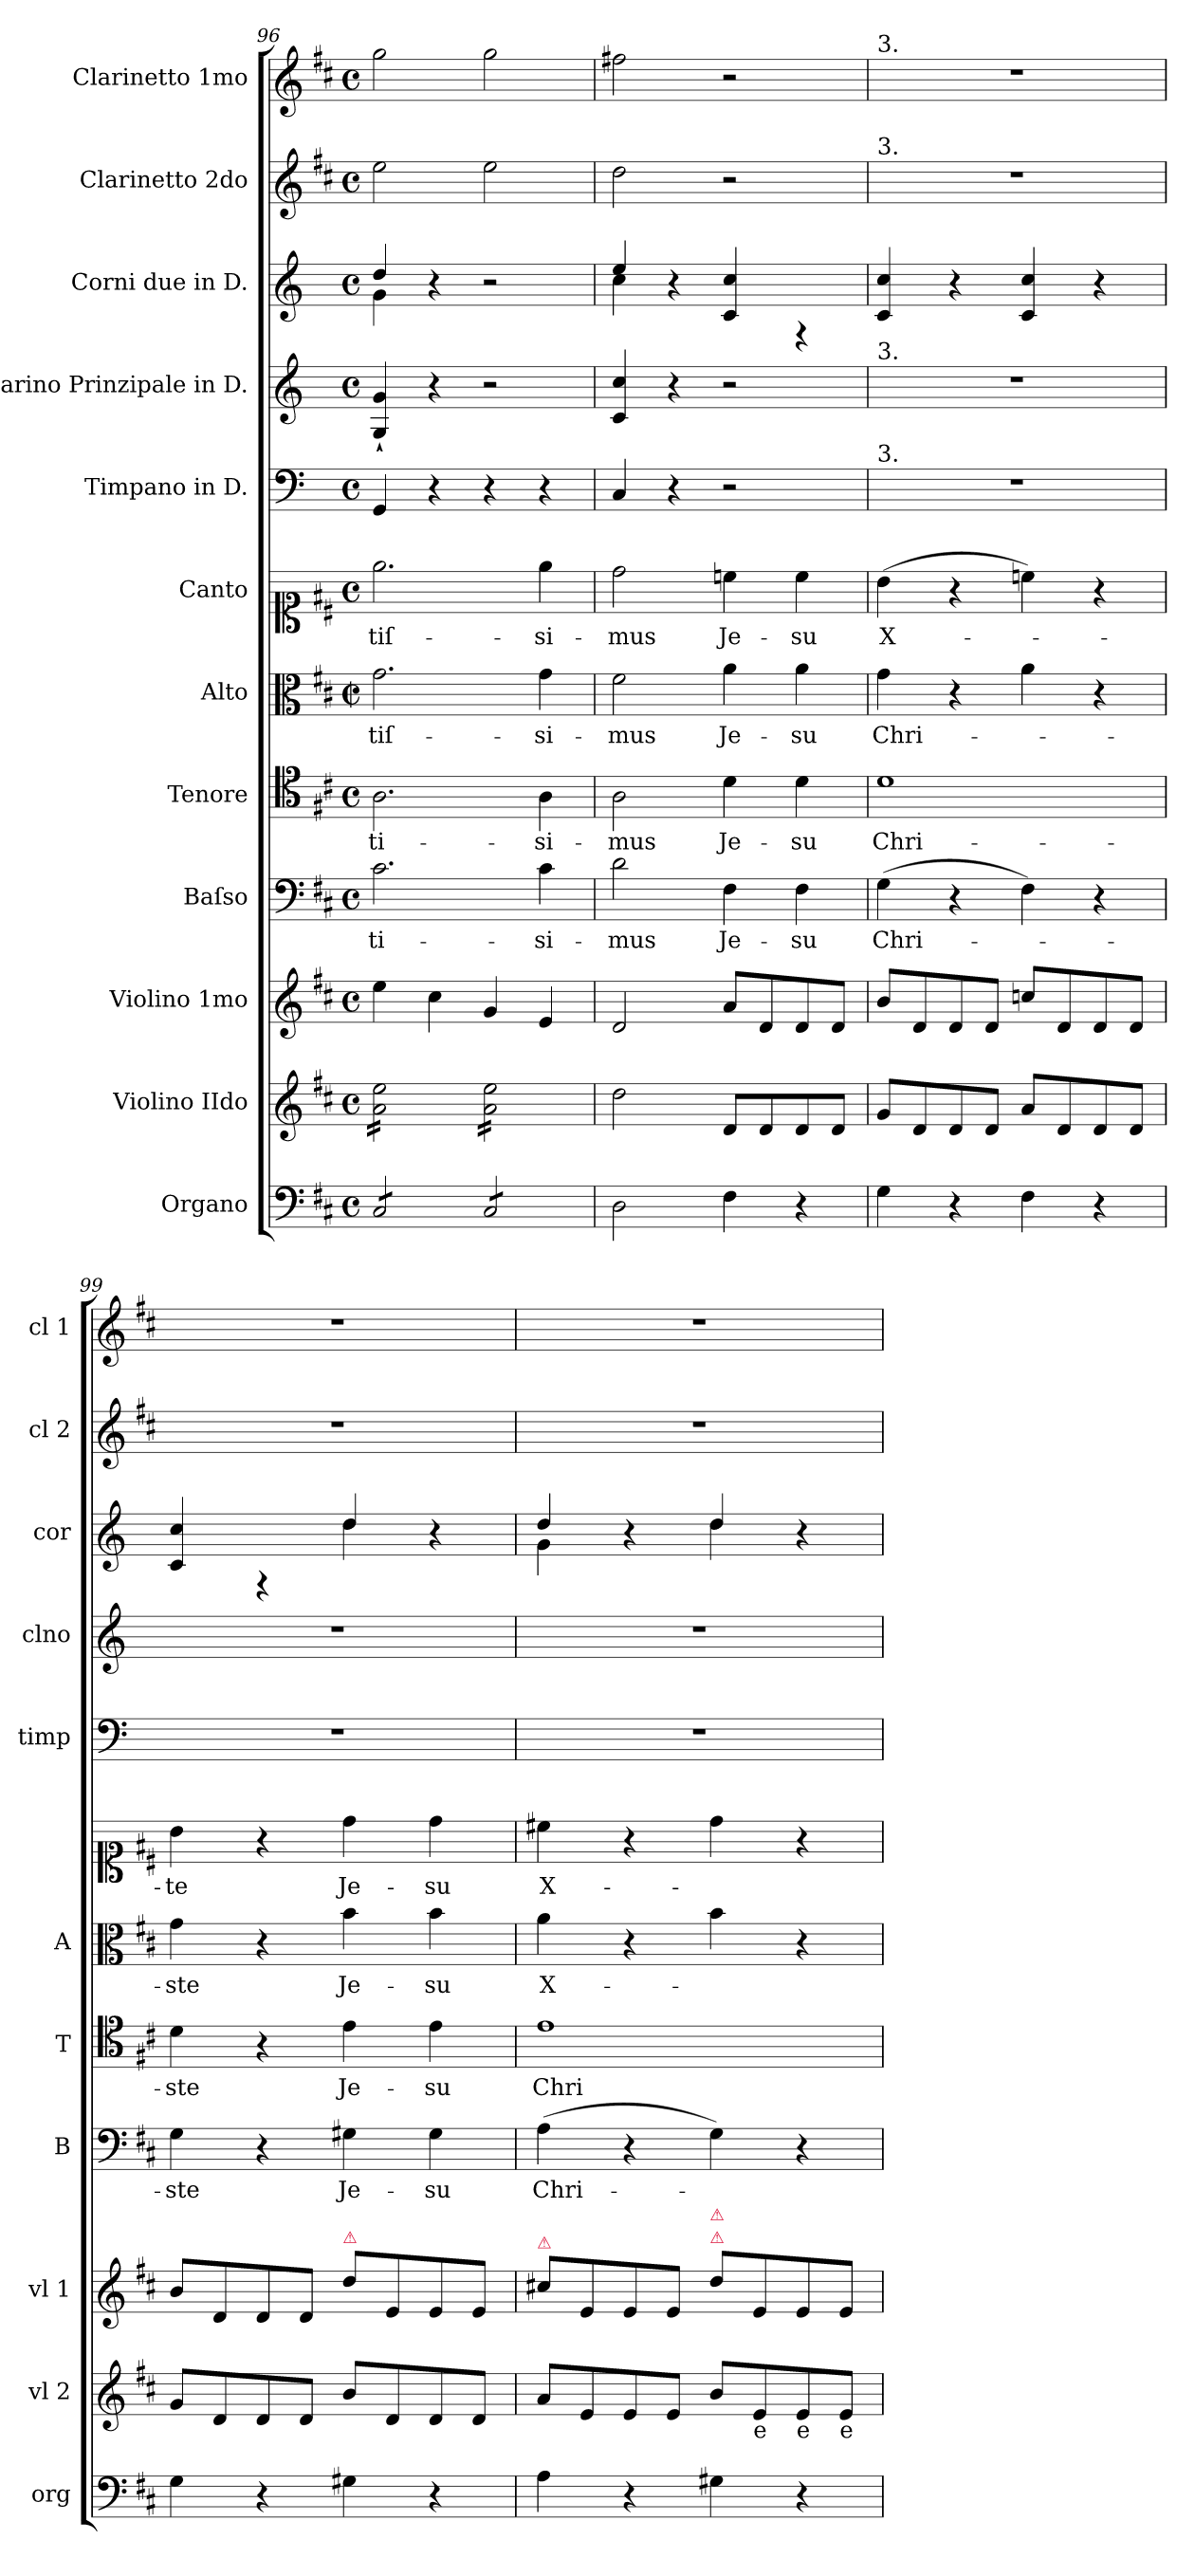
**kern	**kern	**kern	**kern	**text	**kern	**text	**kern	**text	**kern	**text	**kern	**kern	**kern	**kern	**kern
*part12	*part11	*part10	*part9	*part9	*part8	*part8	*part7	*part7	*part6	*part6	*part5	*part4	*part3	*part2	*part1
*staff12	*staff11	*staff10	*staff9	*staff9	*staff8	*staff8	*staff7	*staff7	*staff6	*staff6	*staff5	*staff4	*staff3	*staff2	*staff1
*I"Organo	*I"Violino IIdo	*I"Violino 1mo	*I"Baſso	*	*I"Tenore	*	*I"Alto	*	*I"Canto	*	*I"Timpano in D.	*I"Clarino Prinzipale in D.	*I"Corni due in D.	*I"Clarinetto 2do	*I"Clarinetto 1mo
*I'org	*I'vl 2	*I'vl 1	*I'B	*	*I'T	*	*I'A	*	*	*	*I'timp	*I'clno	*I'cor	*I'cl 2	*I'cl 1
*clefF4	*clefG2	*clefG2	*clefF4	*	*clefC4	*	*clefC3	*	*clefC1	*	*clefF4	*clefG2	*clefG2	*clefG2	*clefG2
*	*	*	*	*	*	*	*	*	*	*	*ITrd-1c-2	*ITrd-1c-2	*ITrd6c10	*	*
*k[f#c#]	*k[f#c#]	*k[f#c#]	*k[f#c#]	*	*k[f#c#]	*	*k[f#c#]	*	*k[f#c#]	*	*k[f#c#]	*k[f#c#]	*k[f#c#]	*k[f#c#]	*k[f#c#]
*M4/4	*M4/4	*M4/4	*M4/4	*	*M4/4	*	*M4/4	*	*M4/4	*	*M4/4	*M4/4	*M4/4	*M4/4	*M4/4
*met(c)	*met(c)	*met(c)	*met(c)	*	*met(c)	*	*met(c|)	*	*met(c)	*	*met(c)	*met(c)	*met(c)	*met(c)	*met(c)
=96	=96	=96	=96	=96	=96	=96	=96	=96	=96	=96	=96	=96	=96	=96	=96
*	*	*	*	*	*	*	*	*	*	*	*	*	*^	*	*
*tremolo	*	*	*	*	*	*	*	*	*	*	*	*	*	*	*	*
*	*tremolo	*	*	*	*	*	*	*	*	*	*	*	*	*	*	*
8C#/L	16a\ 16ee\LL	4ee\	2.c#\	-ti-	2.A\	-ti-	2.g\	-tiſ-	2.ee\	-tiſ-	4AA/	4A`/ 4a`/	4e/	4A\	2ee\	2gg\
.	16a\ 16ee\	.	.	.	.	.	.	.	.	.	.	.	.	.	.	.
8C#/	16a\ 16ee\	.	.	.	.	.	.	.	.	.	.	.	.	.	.	.
.	16a\ 16ee\	.	.	.	.	.	.	.	.	.	.	.	.	.	.	.
8C#/	16a\ 16ee\	4cc#\	.	.	.	.	.	.	.	.	4r	4r	4r	4ryy	.	.
.	16a\ 16ee\	.	.	.	.	.	.	.	.	.	.	.	.	.	.	.
8C#/J	16a\ 16ee\	.	.	.	.	.	.	.	.	.	.	.	.	.	.	.
.	16a\ 16ee\JJ	.	.	.	.	.	.	.	.	.	.	.	.	.	.	.
8C#/L	16a\ 16ee\LL	4g/	.	.	.	.	.	.	.	.	4r	2r	2r	2ryy	2ee\	2gg\
.	16a\ 16ee\	.	.	.	.	.	.	.	.	.	.	.	.	.	.	.
8C#/	16a\ 16ee\	.	.	.	.	.	.	.	.	.	.	.	.	.	.	.
.	16a\ 16ee\	.	.	.	.	.	.	.	.	.	.	.	.	.	.	.
8C#/	16a\ 16ee\	4e/	4c#\	-si-	4A\	-si-	4g\	-si-	4ee\	-si-	4r	.	.	.	.	.
.	16a\ 16ee\	.	.	.	.	.	.	.	.	.	.	.	.	.	.	.
8C#/J	16a\ 16ee\	.	.	.	.	.	.	.	.	.	.	.	.	.	.	.
*Xtremolo	*	*	*	*	*	*	*	*	*	*	*	*	*	*	*	*
.	16a\ 16ee\JJ	.	.	.	.	.	.	.	.	.	.	.	.	.	.	.
*	*Xtremolo	*	*	*	*	*	*	*	*	*	*	*	*	*	*	*
=97	=97	=97	=97	=97	=97	=97	=97	=97	=97	=97	=97	=97	=97	=97	=97	=97
2D\	2dd\	2d/	2d\	-mus	2A\	-mus	2f#\	-mus	2dd\	-mus	4D/	4d/ 4dd/	4f#/	4d\	2dd\	2ff#X\
.	.	.	.	.	.	.	.	.	.	.	4r	4r	4r	4ryy	.	.
4F#\	8d/L	8a/L	4F#\	Je-	4d\	Je-	4a\	Je-	4ccn\	Je-	2r	2r	4D/ 4d/	2ryy	2r	2r
.	8d/	8d/	.	.	.	.	.	.	.	.	.	.	.	.	.	.
4r	8d/	8d/	4F#\	-su	4d\	-su	4a\	-su	4cc\	-su	.	.	4rF	.	.	.
.	8d/J	8d/J	.	.	.	.	.	.	.	.	.	.	.	.	.	.
*	*	*	*	*	*	*	*	*	*	*	*	*	*v	*v	*	*
=98	=98	=98	=98	=98	=98	=98	=98	=98	=98	=98	=98	=98	=98	=98	=98
!	!	!	!	!	!	!	!	!	!	!	!	!	!	!	!LO:TX:a:t=3.
!	!	!	!	!	!	!	!	!	!	!	!	!	!	!LO:TX:a:t=3.	!
!	!	!	!	!	!	!	!	!	!	!	!	!LO:TX:a:t=3.	!	!	!
!	!	!	!	!	!	!	!	!	!	!	!LO:TX:a:t=3.	!	!	!	!
4G\	8g/L	8b/L	(4G\	Chri-	1d	Chri-	4g\	Chri-	(4b\	X-	1r	1r	4D/ 4d/	1r	1r
.	8d/	8d/	.	.	.	.	.	.	.	.	.	.	.	.	.
4r	8d/	8d/	4r	.	.	.	4r	.	4r	.	.	.	4r	.	.
.	8d/J	8d/J	.	.	.	.	.	.	.	.	.	.	.	.	.
4F#\	8a/L	8ccn/L	4F#\)	.	.	.	4a\	.	4ccn\)	.	.	.	4D/ 4d/	.	.
.	8d/	8d/	.	.	.	.	.	.	.	.	.	.	.	.	.
4r	8d/	8d/	4r	.	.	.	4r	.	4r	.	.	.	4r	.	.
.	8d/J	8d/J	.	.	.	.	.	.	.	.	.	.	.	.	.
=99	=99	=99	=99	=99	=99	=99	=99	=99	=99	=99	=99	=99	=99	=99	=99
*	*	*	*	*	*	*	*	*	*	*	*	*	*^	*	*
4G\	8g/L	8b/L	4G\	-ste	4d\	-ste	4g\	-ste	4b\	-te	1r	1r	4D/ 4d/	2ryy	1r	1r
.	8d/	8d/	.	.	.	.	.	.	.	.	.	.	.	.	.	.
4r	8d/	8d/	4r	.	4r	.	4r	.	4r	.	.	.	4rF	.	.	.
.	8d/J	8d/J	.	.	.	.	.	.	.	.	.	.	.	.	.	.
!	!	!LO:TX:a:color=crimson:t=⚠	!	!	!	!	!	!	!	!	!	!	!	!	!	!
!	!	!	!	!	!	!LO:LY:i	!	!	!	!	!	!	!	!	!	!
4G#X\	8b/L	8dd\L	4G#X\	Je-	4e\	Je-	4b\	Je-	4dd\	Je-	.	.	4e/	4e\	.	.
.	8d/	8e/	.	.	.	.	.	.	.	.	.	.	.	.	.	.
!	!	!	!	!	!	!LO:LY:i	!	!	!	!	!	!	!	!	!	!
4r	8d/	8e/	4G#\	-su	4e\	-su	4b\	-su	4dd\	-su	.	.	4r	4ryy	.	.
.	8d/J	8e/J	.	.	.	.	.	.	.	.	.	.	.	.	.	.
=100	=100	=100	=100	=100	=100	=100	=100	=100	=100	=100	=100	=100	=100	=100	=100	=100
!	!	!LO:TX:a:color=crimson:t=⚠	!	!	!	!	!	!	!	!	!	!	!	!	!	!
!	!	!	!	!	!	!LO:LY:i	!	!	!	!	!	!	!	!	!	!
4A\	8a/L	8cc#X\L	(4A\	Chri-	1e	Chri-	4a\	X-	4cc#X\	X-	1r	1r	4e/	4A\	1r	1r
.	8e/	8e/	.	.	.	.	.	.	.	.	.	.	.	.	.	.
4r	8e/	8e/	4r	.	.	.	4r	.	4r	.	.	.	4r	4ryy	.	.
.	8e/J	8e/J	.	.	.	.	.	.	.	.	.	.	.	.	.	.
!	!	!LO:TX:a:color=crimson:t=⚠	!	!	!	!	!	!	!	!	!	!	!	!	!	!
!	!	!LO:TX:a:color=crimson:t=⚠	!	!	!	!	!	!	!	!	!	!	!	!	!	!
4G#X\	8b/L	8dd\L	4G\)	.	.	.	4b\	.	4dd\	.	.	.	4e/	4e\	.	.
!	!LO:TX:b:t=e	!	!	!	!	!	!	!	!	!	!	!	!	!	!	!
.	8e/	8e/	.	.	.	.	.	.	.	.	.	.	.	.	.	.
!	!LO:TX:b:t=e	!	!	!	!	!	!	!	!	!	!	!	!	!	!	!
4r	8e/	8e/	4r	.	.	.	4r	.	4r	.	.	.	4r	4ryy	.	.
!	!LO:TX:b:t=e	!	!	!	!	!	!	!	!	!	!	!	!	!	!	!
.	8e/J	8e/J	.	.	.	.	.	.	.	.	.	.	.	.	.	.
*	*	*	*	*	*	*	*	*	*	*	*	*	*v	*v	*	*
=	=	=	=	=	=	=	=	=	=	=	=	=	=	=	=
*-	*-	*-	*-	*-	*-	*-	*-	*-	*-	*-	*-	*-	*-	*-	*-
